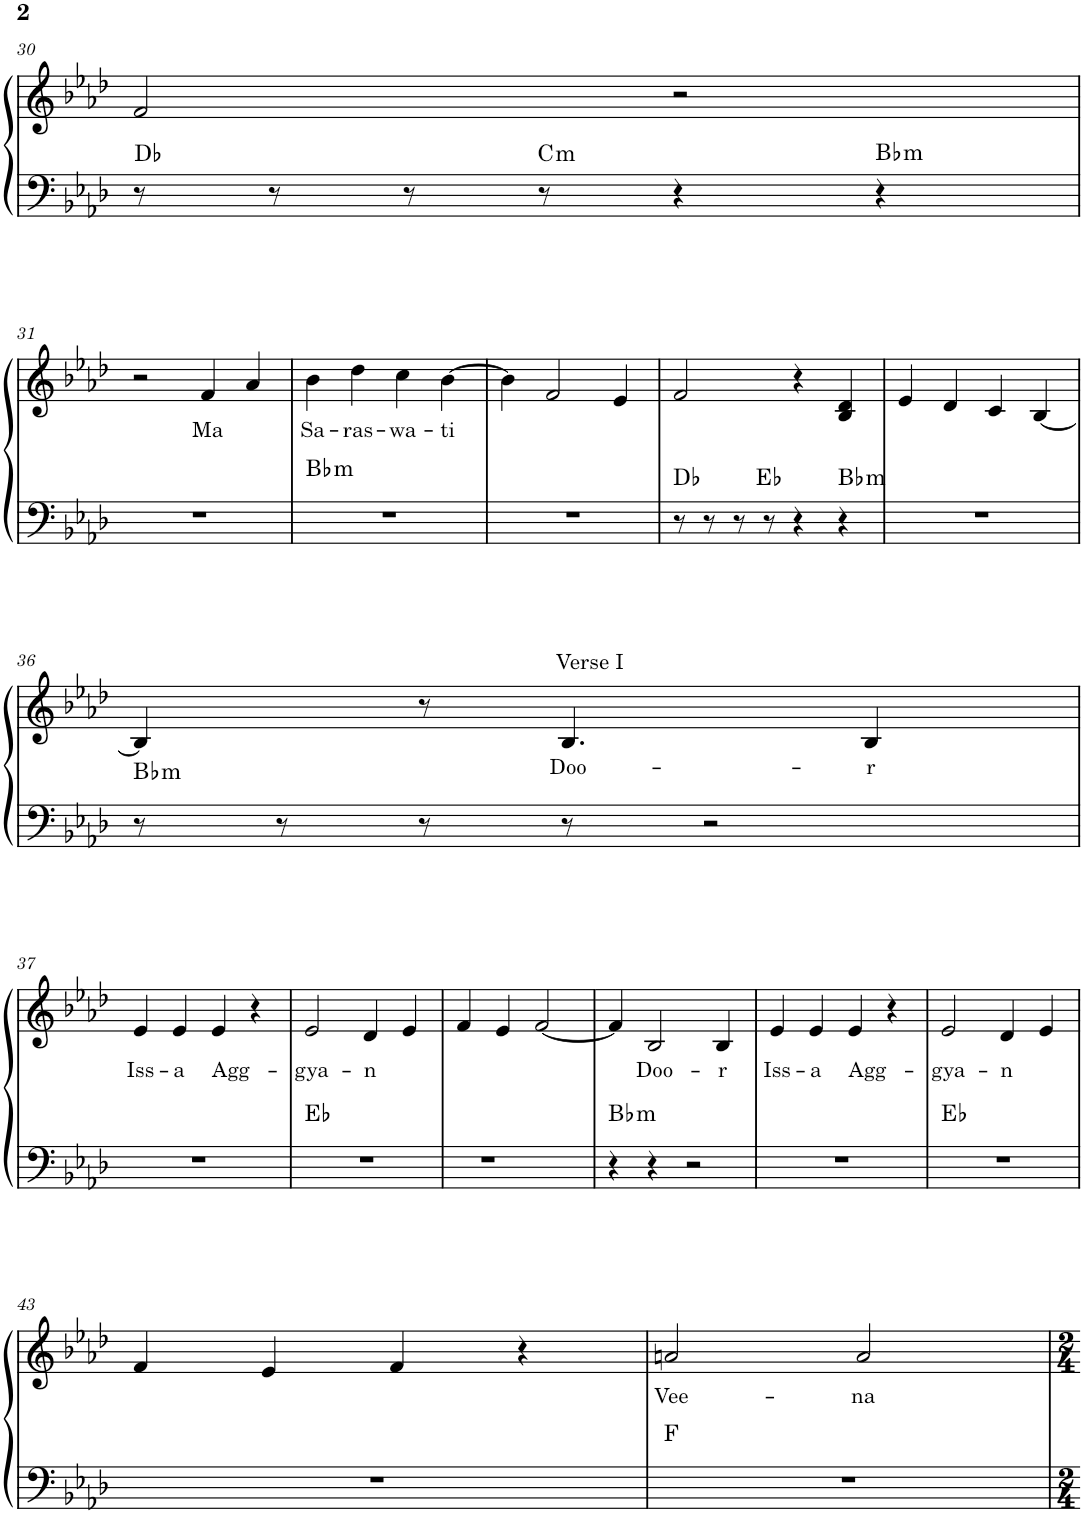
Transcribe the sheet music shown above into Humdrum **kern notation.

**kern	**kern	**text	**harte
*part1	*part1	*part1	*part1
*staff2	*staff1	*staff1	*
*I"Piano	*	*	*
*I'Pno.	*	*	*
!!LO:PB:g=z
*clefF4	*clefG2	*	*
*k[b-e-a-d-]	*k[b-e-a-d-]	*	*
*M4/4	*M4/4	*	*
=30	=30	=30	=30
*	*^	*	*
*	*	*^	*	*
8r	2f/	4.ryy	2.ryy	.	Db:maj
8r	.	.	.	.	.
8r	.	.	.	.	.
!	!	!	!	!	!LO:H:kt=m
8r	.	2ryy	.	.	C:min
4r	2r	.	.	.	.
!	!	!	!	!	!LO:H:kt=m
4r	.	.	4ryy	.	Bb:min
.	.	8ryy	.	.	.
*	*v	*v	*v	*	*
!!LO:LB:g=z
=31	=31	=31	=31
1r	2r	.	.
!	!	!LO:LY:b	!
.	4f/	Ma	.
.	4a-/	.	.
=32	=32	=32	=32
!	!	!LO:LY:b	!LO:H:kt=m
1r	4b-\	Sa-	Bb:min
!	!	!LO:LY:b	!
.	4dd-\	-ras-	.
!	!	!LO:LY:b	!
.	4cc\	-wa-	.
!	!	!LO:LY:b	!
.	[4b-\	-ti	.
=33	=33	=33	=33
1r	4b-\]	.	.
.	2f/	.	.
.	4e-/	.	.
=34	=34	=34	=34
*	*^	*	*
8r	2f/	4.ryy	.	Db:maj
8r	.	.	.	.
8r	.	.	.	.
8r	.	2ryy	.	Eb:maj
4r	4r	.	.	.
!	!	!	!	!LO:H:kt=m
4r	4B-/ 4d-/	.	.	Bb:min
.	.	8ryy	.	.
*	*v	*v	*	*
=35	=35	=35	=35
1r	4e-/	.	.
.	4d-/	.	.
.	4c/	.	.
.	[4B-/	.	.
!!LO:LB:g=z
=36	=36	=36	=36
!	!	!	!LO:H:kt=m
8r	4B-/]	.	Bb:min
8r	.	.	.
8r	8r	.	.
!	!LO:TX:a:t=Verse I	!	!
!	!	!LO:LY:b	!
8r	4.B-/	Doo-	.
2r	.	.	.
!	!	!LO:LY:b	!
.	4B-/	-r	.
!!LO:LB:g=z
=37	=37	=37	=37
!	!	!LO:LY:b	!
1r	4e-/	Iss-	.
!	!	!LO:LY:b	!
.	4e-/	-a	.
!	!	!LO:LY:b	!
.	4e-/	Agg-	.
.	4r	.	.
=38	=38	=38	=38
!	!	!LO:LY:b	!
1r	2e-/	-gya-	Eb:maj
!	!	!LO:LY:b	!
.	4d-/	-n	.
.	4e-/	.	.
=39	=39	=39	=39
1r	4f/	.	.
.	4e-/	.	.
.	[2f/	.	.
=40	=40	=40	=40
!	!	!	!LO:H:kt=m
4r	4f/]	.	Bb:min
!	!	!LO:LY:b	!
4r	2B-/	Doo-	.
2r	.	.	.
!	!	!LO:LY:b	!
.	4B-/	-r	.
=41	=41	=41	=41
!	!	!LO:LY:b	!
1r	4e-/	Iss-	.
!	!	!LO:LY:b	!
.	4e-/	-a	.
!	!	!LO:LY:b	!
.	4e-/	Agg-	.
.	4r	.	.
=42	=42	=42	=42
!	!	!LO:LY:b	!
1r	2e-/	-gya-	Eb:maj
!	!	!LO:LY:b	!
.	4d-/	-n	.
.	4e-/	.	.
!!LO:LB:g=z
=43	=43	=43	=43
1r	4f/	.	.
.	4e-/	.	.
.	4f/	.	.
.	4r	.	.
=44	=44	=44	=44
!	!	!LO:LY:b	!
1r	2an/	Vee-	F:maj
!	!	!LO:LY:b	!
.	2a/	-na	.
=	=	=	=
*-	*-	*-	*-
